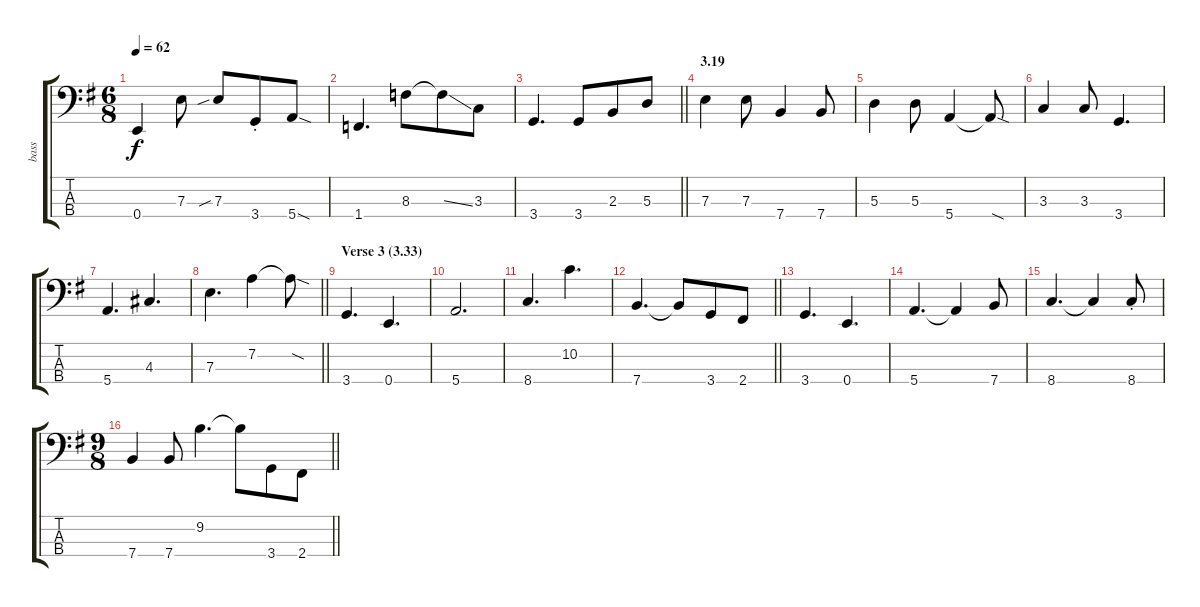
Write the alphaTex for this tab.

\track ("bass" "bass") {instrument electricbasspick}
\staff {score tabs}
\tuning (G2 D2 A1 E1) {hide}
\ts (6 8)
\tempo 62
\clef f4
\ks g
0.4.4{dy f} 7.3.8 7.3{sib}.8 3.4{st}.8 5.4{sod}.8 |
1.4.4{d} 8.3.8 8.3{ss t}.8 3.3.8 |
\barLineRight lightlight
3.4.4{d} 3.4.8 2.3.8 5.3.8 |
\section ("" "3.19")
7.3.4 7.3.8 7.4.4 7.4.8 |
5.3.4 5.3.8 5.4.4 5.4{sod t}.8 |
3.3.4 3.3.8 3.4.4{d} |
5.4.4{d} 4.3.4{d} |
\barLineRight lightlight
7.3.4{d} 7.2.4 7.2{sod t}.8 |
\section ("" "Verse 3 (3.33)")
3.4.4{d} 0.4.4{d} |
5.4.2{d} |
8.4.4{d} 10.2.4{d} |
\barLineRight lightlight
7.4.4{d} 7.4{t}.8 3.4.8 2.4.8 |
3.4.4{d} 0.4.4{d} |
5.4.4{d} 5.4{t}.4 7.4.8 |
8.4.4{d} 8.4{t}.4 8.4{st}.8 |
\ts (9 8)
\barLineRight lightlight
7.4.4 7.4.8 9.2.4{d} 9.2{t}.8 3.4.8 2.4.8
